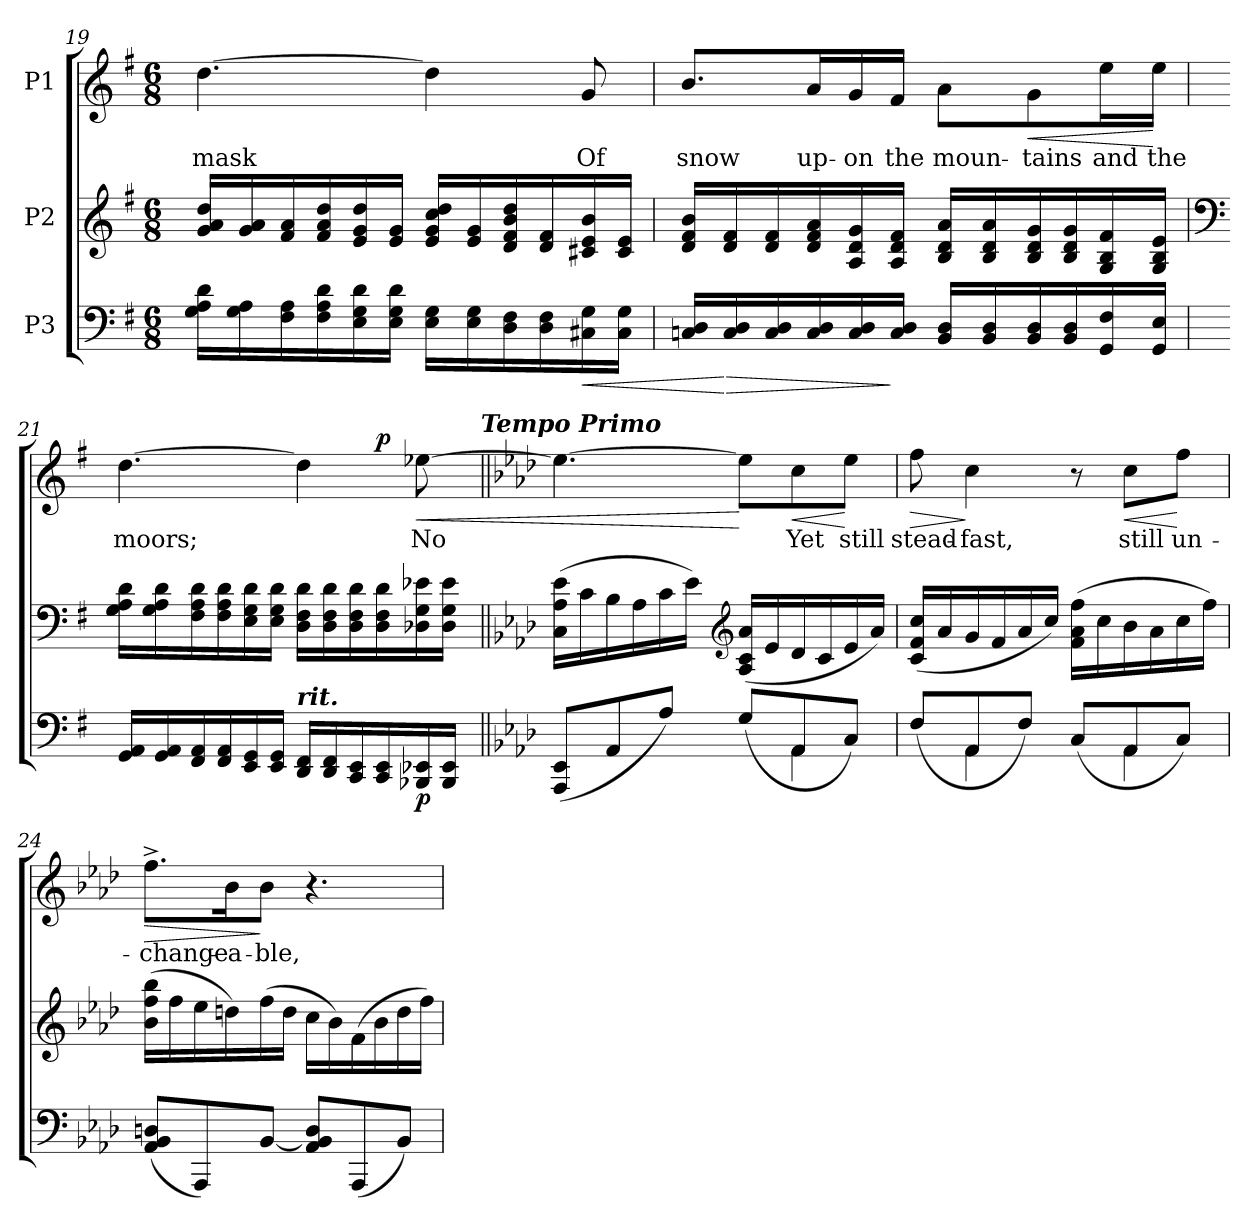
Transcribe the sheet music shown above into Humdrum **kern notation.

**kern	**dynam	**kern	**kern	**text	**dynam
*part3	*part3	*part2	*part1	*part1	*part1
*staff3	*staff3	*staff2	*staff1	*staff1	*staff1
*I"P3	*	*I"P2	*I"P1	*	*
!!LO:PB:g=z
*clefF4	*	*clefG2	*clefG2	*	*
*k[f#]	*	*k[f#]	*k[f#]	*	*
*G:	*	*G:	*G:	*	*
*M6/8	*	*M6/8	*M6/8	*	*
=19	=19	=19	=19	=19	=19
!	!	!	!	!LO:LY:b:color=#000000	!
16Gi\ 16Ai 16diLL	.	16gi/ 16ai 16ddiLL	[4.ddi\	mask	.
16Gi\ 16Ai	.	16gi/ 16ai	.	.	.
16F#i\ 16Ai	.	16f#i/ 16ai	.	.	.
16F#i\ 16Ai 16di	.	16f#i/ 16ai 16ddi	.	.	.
16Ei\ 16Gi 16di	.	16ei/ 16gi 16ddi	.	.	.
16Ei\ 16Gi 16diJJ	.	16ei/ 16giJJ	.	.	.
16Ei\ 16GiLL	.	16ei/ 16gi 16cci 16ddiLL	4ddi\]	.	.
16Ei\ 16Gi	.	16ei/ 16gi	.	.	.
16Di\ 16F#i	.	16di/ 16f#i 16bi 16ddi	.	.	.
16Di\ 16F#i	.	16di/ 16f#i	.	.	.
!	!LO:HP:b	!	!	!	!
!	!	!	!	!LO:LY:b:color=#000000	!
16C#Xi\ 16Gi	<	16c#Xi/ 16ei 16bi	8gi/	Of	.
16C#i\ 16GiJJ	.	16c#i/ 16eiJJ	.	.	.
=20	=20	=20	=20	=20	=20
!	!	!	!	!LO:LY:b:color=#000000	!
16Cni/ 16DiLL	.	16di/ 16f#i 16biLL	8.bi/L	snow	.
!	!LO:HP:n=1:b	!	!	!	!
16Ci/ 16Di	[ >	16di/ 16f#i	.	.	.
16Ci/ 16Di	.	16di/ 16f#i	.	.	.
!	!	!	!	!LO:LY:b:color=#000000	!
16Ci/ 16Di	.	16di/ 16f#i 16ai	16ai/L	up-	.
!	!	!	!	!LO:LY:b:color=#000000	!
16Ci/ 16Di	.	16Ai/ 16di 16gi	16gi/	-on	.
!	!	!	!	!LO:LY:b:color=#000000	!
16Ci/ 16DiJJ	]	16Ai/ 16di 16f#iJJ	16f#i/JJ	the	.
!	!	!	!	!LO:LY:b:color=#000000	!
16BBi/ 16DiLL	.	16Bi/ 16di 16aiLL	8ai\L	moun-	.
16BBi/ 16Di	.	16Bi/ 16di 16ai	.	.	.
!	!	!	!	!LO:LY:b:color=#000000	!LO:HP:b
16BBi/ 16Di	.	16Bi/ 16di 16gi	8gi\	-tains	<
16BBi/ 16Di	.	16Bi/ 16di 16gi	.	.	.
!	!	!	!	!LO:LY:b:color=#000000	!
16GGi/ 16F#i	.	16Gi/ 16Bi 16f#i	16eei\L	and	.
!	!	!	!	!LO:LY:b:color=#000000	!
16GGi/ 16EiJJ	.	16Gi/ 16Bi 16eiJJ	16eei\JJ	the	[
!!LO:LB:g=z
=21	=21	=21	=21	=21	=21
*	*	*clefF4	*	*	*
!	!	!	!	!LO:LY:b:color=#000000	!
*	*	*	*^	*	*
*	*	*	*	*^	*	*
16GGi/ 16AAiLL	.	16Gi\ 16Ai 16diLL	[4.ddi\	2ryy	2ryy	moors;	.
16GGi/ 16AAi	.	16Gi\ 16Ai 16di	.	.	.	.	.
16FF#i/ 16AAi	.	16F#i\ 16Ai 16di	.	.	.	.	.
16FF#i/ 16AAi	.	16F#i\ 16Ai 16di	.	.	.	.	.
16EEi/ 16GGi	.	16Ei\ 16Gi 16di	.	.	.	.	.
16EEi/ 16GGiJJ	.	16Ei\ 16Gi 16diJJ	.	.	.	.	.
!LO:TX:a:Bi:t=rit.	!	!	!	!	!	!	!
16DDi/ 16FF#iLL	.	16Di\ 16F#i 16diLL	4ddi\]	.	.	.	.
16DDi/ 16FF#i	.	16Di\ 16F#i 16di	.	.	.	.	.
16CCi/ 16EEi	.	16Di\ 16F#i 16di	.	16ryy	8ryy	.	.
16CCi/ 16EEi	.	16Di\ 16F#i 16di	.	8.ryy	.	.	p
!	!	!	!	!	!	!LO:LY:b:color=#000000	!LO:HP:b
16BBB-Xi/ 16EE-Xi	p	16D-Xi\ 16Gi 16e-Xi	[8ee-Xi\	.	16ryy	No	<
16BBB-i/ 16EE-iJJ	.	16D-i\ 16Gi 16e-iJJ	.	.	32ryy	.	.
.	.	.	.	.	64ryy	.	.
.	.	.	.	.	128...ryy	.	.
!	!	!	!	!	!LO:TX:a:Bi:t=Tempo Primo	!	!
.	.	.	.	.	1024ryy	.	.
*	*	*	*v	*v	*v	*	*
=22||	=22||	=22||	=22||	=22||	=22||
*k[b-e-a-d-]	*	*k[b-e-a-d-]	*k[b-e-a-d-]	*	*
*A-:	*	*A-:	*A-:	*	*
*	*	*	*MM80	*	*
*^	*	*	*	*	*
(8AAA-i/ 8EE-iL	4.ryy	.	(16Ci\ 16A-i 16e-iLL	4.ee-i\_	.	.
.	.	.	16ci\	.	.	.
8AA-i/	.	.	16B-i\	.	.	.
.	.	.	16A-i\	.	.	.
8A-i/J)	.	.	16ci\	.	.	.
.	.	.	16e-i\JJ)	.	.	.
*	*	*	*clefG2	*	*	*
(8Gi/L	8ryy	.	(16A-i/ 16ci 16a-iLL	8ee-i\L]	.	[
.	.	.	16e-i/	.	.	.
!	!	!	!	!	!LO:LY:b:color=#000000	!LO:HP:b
8AA-i/	4AA-i\	.	16d-i/	8cci\	Yet	<
.	.	.	16ci/	.	.	.
!	!	!	!	!	!LO:LY:b:color=#000000	!
8Ci/J)	.	.	16e-i/	8ee-i\J	still	[
.	.	.	16a-i/JJ)	.	.	.
!!LO:LB:g=z
=23	=23	=23	=23	=23	=23	=23
!	!	!	!	!	!LO:LY:b:color=#000000	!LO:HP:b
(8Fi/L	8ryy	.	(16ci/ 16fi 16cciLL	8ffi\	stead-	>
.	.	.	16a-i/	.	.	.
!	!	!	!	!	!LO:LY:b:color=#000000	!
8AA-i/	4AA-i\	.	16gi/	4cci\	-fast,	]
.	.	.	16fi/	.	.	.
8Fi/J)	.	.	16a-i/	.	.	.
.	.	.	16cci/JJ)	.	.	.
(8Ci/L	8ryy	.	(16fi\ 16a-i 16ffiLL	8r	.	.
.	.	.	16cci\	.	.	.
!	!	!	!	!	!LO:LY:b:color=#000000	!LO:HP:b
8AA-i/	4AA-i\	.	16b-i\	8cci\L	still	<
.	.	.	16a-i\	.	.	.
!	!	!	!	!	!LO:LY:b:color=#000000	!
8Ci/J)	.	.	16cci\	8ffi\J	un-	[
.	.	.	16ffi\JJ)	.	.	.
*v	*v	*	*	*	*	*
=24	=24	=24	=24	=24	=24
!	!	!	!	!LO:LY:b:color=#000000	!LO:HP:b
(8AA-i/ 8BB-i 8DniL	.	(16b-i\ 16ffi 16bb-iLL	8.ff^i\L	-change-	>
.	.	16ffi\	.	.	.
8AAA-i/)	.	16ee-i\	.	.	.
!	!	!	!	!LO:LY:b:color=#000000	!
.	.	16ddni\)	16b-i\K	-a-	.
!	!	!	!	!LO:LY:b:color=#000000	!
[8BB-i/J	.	(16ffi\	8b-i\J	-ble,	]
.	.	16ddi\JJ	.	.	.
8AA-i/ 8BB-i] 8DiL	.	16cci\LL	4.r	.	.
.	.	16b-i\)	.	.	.
(8AAA-i/	.	(16fi\	.	.	.
.	.	16b-i\	.	.	.
8BB-i/J)	.	16ddi\	.	.	.
.	.	16ffi\JJ)	.	.	.
=	=	=	=	=	=
*-	*-	*-	*-	*-	*-
